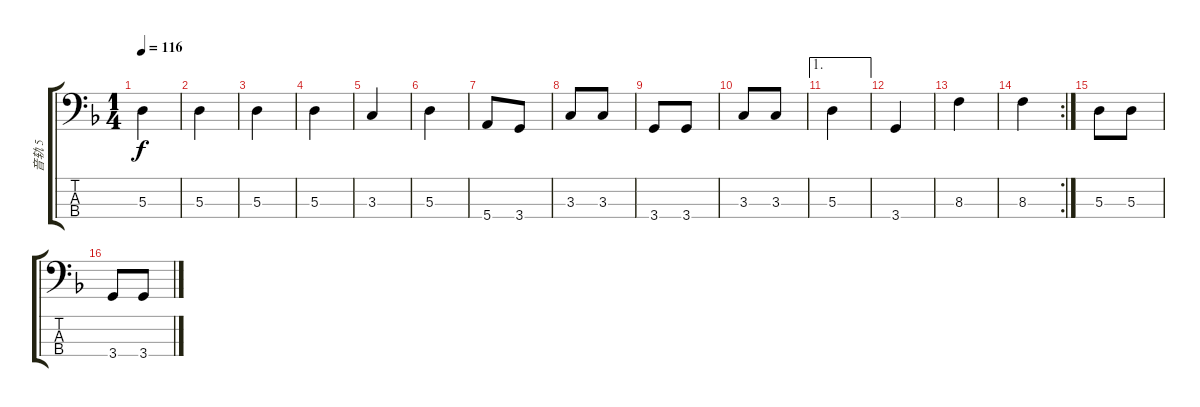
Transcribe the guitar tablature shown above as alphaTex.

\track ("音轨 5" "音轨 5") {instrument electricbassfinger}
\staff {score tabs}
\tuning (G2 D2 A1 E1) {hide}
\ts (1 4)
\tempo 116
\clef f4
\ks f
5.3.4{dy f} |
5.3.4 |
5.3.4 |
5.3.4 |
3.3.4 |
5.3.4 |
5.4.8 3.4.8 |
3.3.8 3.3.8 |
3.4.8 3.4.8 |
3.3.8 3.3.8 |
\ae 1
5.3.4 |
3.4.4 |
8.3.4 |
\rc 2
8.3.4 |
5.3.8 5.3.8 |
3.4.8 3.4.8
